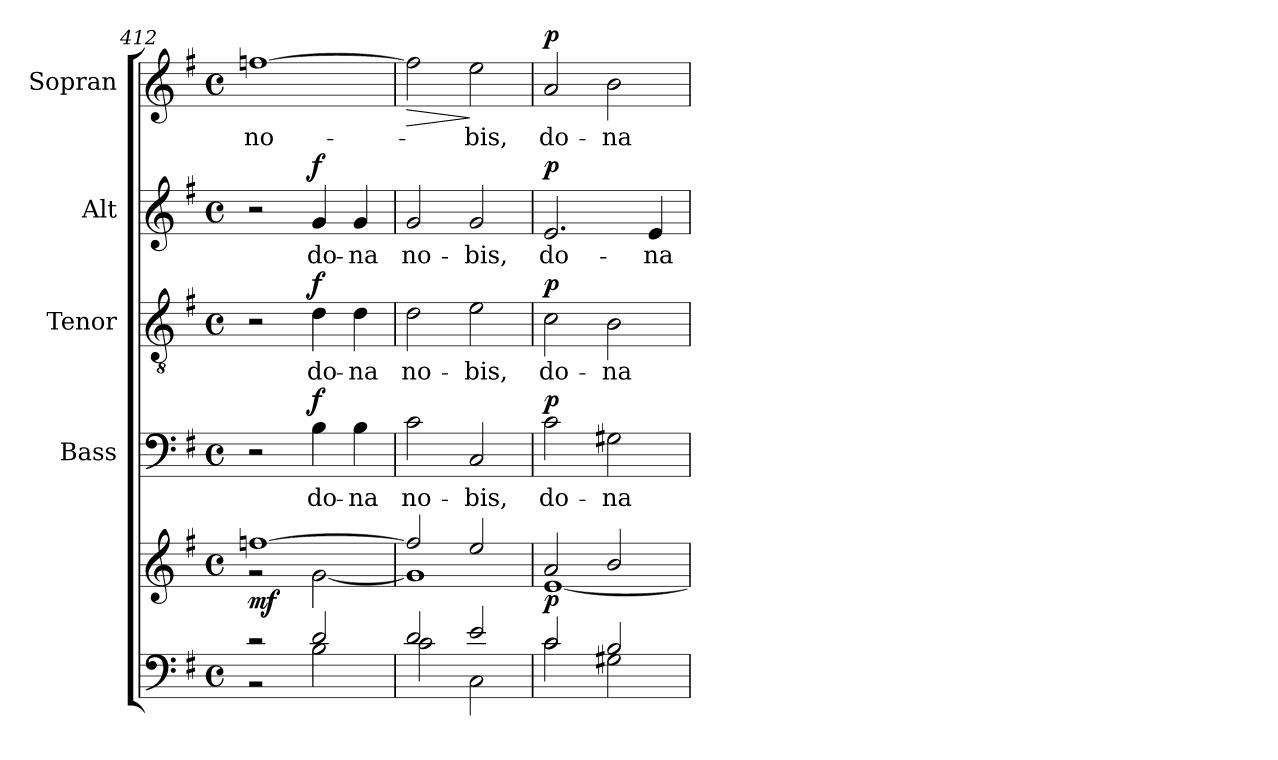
**kern	**kern	**dynam	**kern	**text	**dynam	**kern	**text	**dynam	**kern	**text	**dynam	**kern	**text	**dynam
*part5	*part5	*part5	*part4	*part4	*part4	*part3	*part3	*part3	*part2	*part2	*part2	*part1	*part1	*part1
*staff6	*staff5	*staff5/6	*staff4	*staff4	*staff4	*staff3	*staff3	*staff3	*staff2	*staff2	*staff2	*staff1	*staff1	*staff1
*	*	*	*I"Bass	*	*	*I"Tenor	*	*	*I"Alt	*	*	*I"Sopran	*	*
*	*	*	*I'B.	*	*	*I'T.	*	*	*I'A.	*	*	*I'S.	*	*
!!LO:PB:g=z
*clefF4	*clefG2	*	*clefF4	*	*	*clefGv2	*	*	*clefG2	*	*	*clefG2	*	*
*k[f#]	*k[f#]	*	*k[f#]	*	*	*k[f#]	*	*	*k[f#]	*	*	*k[f#]	*	*
*G:	*G:	*	*G:	*	*	*G:	*	*	*G:	*	*	*G:	*	*
*M4/4	*M4/4	*	*M4/4	*	*	*M4/4	*	*	*M4/4	*	*	*M4/4	*	*
*met(c)	*met(c)	*	*met(c)	*	*	*met(c)	*	*	*met(c)	*	*	*met(c)	*	*
=412	=412	=412	=412	=412	=412	=412	=412	=412	=412	=412	=412	=412	=412	=412
*^	*^	*	*	*	*	*	*	*	*	*	*	*	*	*
!	!	!	!	!LO:DY:b	!	!	!	!	!	!	!	!	!	!	!LO:LY:b	!
2r	2r	[>1ffn	2rg	mf	2r	.	.	2r	.	.	2r	.	.	[1ffn	no-	.
!	!	!	!	!	!	!LO:LY:b	!LO:DY:a	!	!LO:LY:b	!LO:DY:a	!	!LO:LY:b	!LO:DY:a	!	!	!
2d/	2B\	.	[<2g\	.	4B\	do-	f	4d\	do-	f	4g/	do-	f	.	.	.
!	!	!	!	!	!	!LO:LY:b	!	!	!LO:LY:b	!	!	!LO:LY:b	!	!	!	!
.	.	.	.	.	4B\	-na	.	4d\	-na	.	4g/	-na	.	.	.	.
=413	=413	=413	=413	=413	=413	=413	=413	=413	=413	=413	=413	=413	=413	=413	=413	=413
!	!	!	!	!	!	!LO:LY:b	!	!	!LO:LY:b	!	!	!LO:LY:b	!	!	!	!LO:HP:b
2d/	2c\	2ff/]	1g]	.	2c\	no-	.	2d\	no-	.	2g/	no-	.	2ff\]	.	>
!	!	!	!	!	!	!LO:LY:b	!	!	!LO:LY:b	!	!	!LO:LY:b	!	!	!LO:LY:b	!
2e/	2C\	2ee/	.	.	2C/	-bis,	.	2e\	-bis,	.	2g/	-bis,	.	2ee\	-bis,	]
=414	=414	=414	=414	=414	=414	=414	=414	=414	=414	=414	=414	=414	=414	=414	=414	=414
!	!	!	!	!LO:DY:b	!	!LO:LY:b	!LO:DY:a	!	!LO:LY:b	!LO:DY:a	!	!LO:LY:b	!LO:DY:a	!	!LO:LY:b	!LO:DY:a
2c/	2c\	2a/	[<1e	p	2c\	do-	p	2c\	do-	p	2.e/	do-	p	2a/	do-	p
!	!	!	!	!	!	!LO:LY:b	!	!	!LO:LY:b	!	!	!	!	!	!LO:LY:b	!
2B/	2G#X\	2b/	.	.	2G#X\	-na	.	2B\	-na	.	.	.	.	2b\	-na	.
!	!	!	!	!	!	!	!	!	!	!	!	!LO:LY:b	!	!	!	!
.	.	.	.	.	.	.	.	.	.	.	4e/	-na	.	.	.	.
*v	*v	*	*	*	*	*	*	*	*	*	*	*	*	*	*	*
*	*v	*v	*	*	*	*	*	*	*	*	*	*	*	*	*
=	=	=	=	=	=	=	=	=	=	=	=	=	=	=
*-	*-	*-	*-	*-	*-	*-	*-	*-	*-	*-	*-	*-	*-	*-
